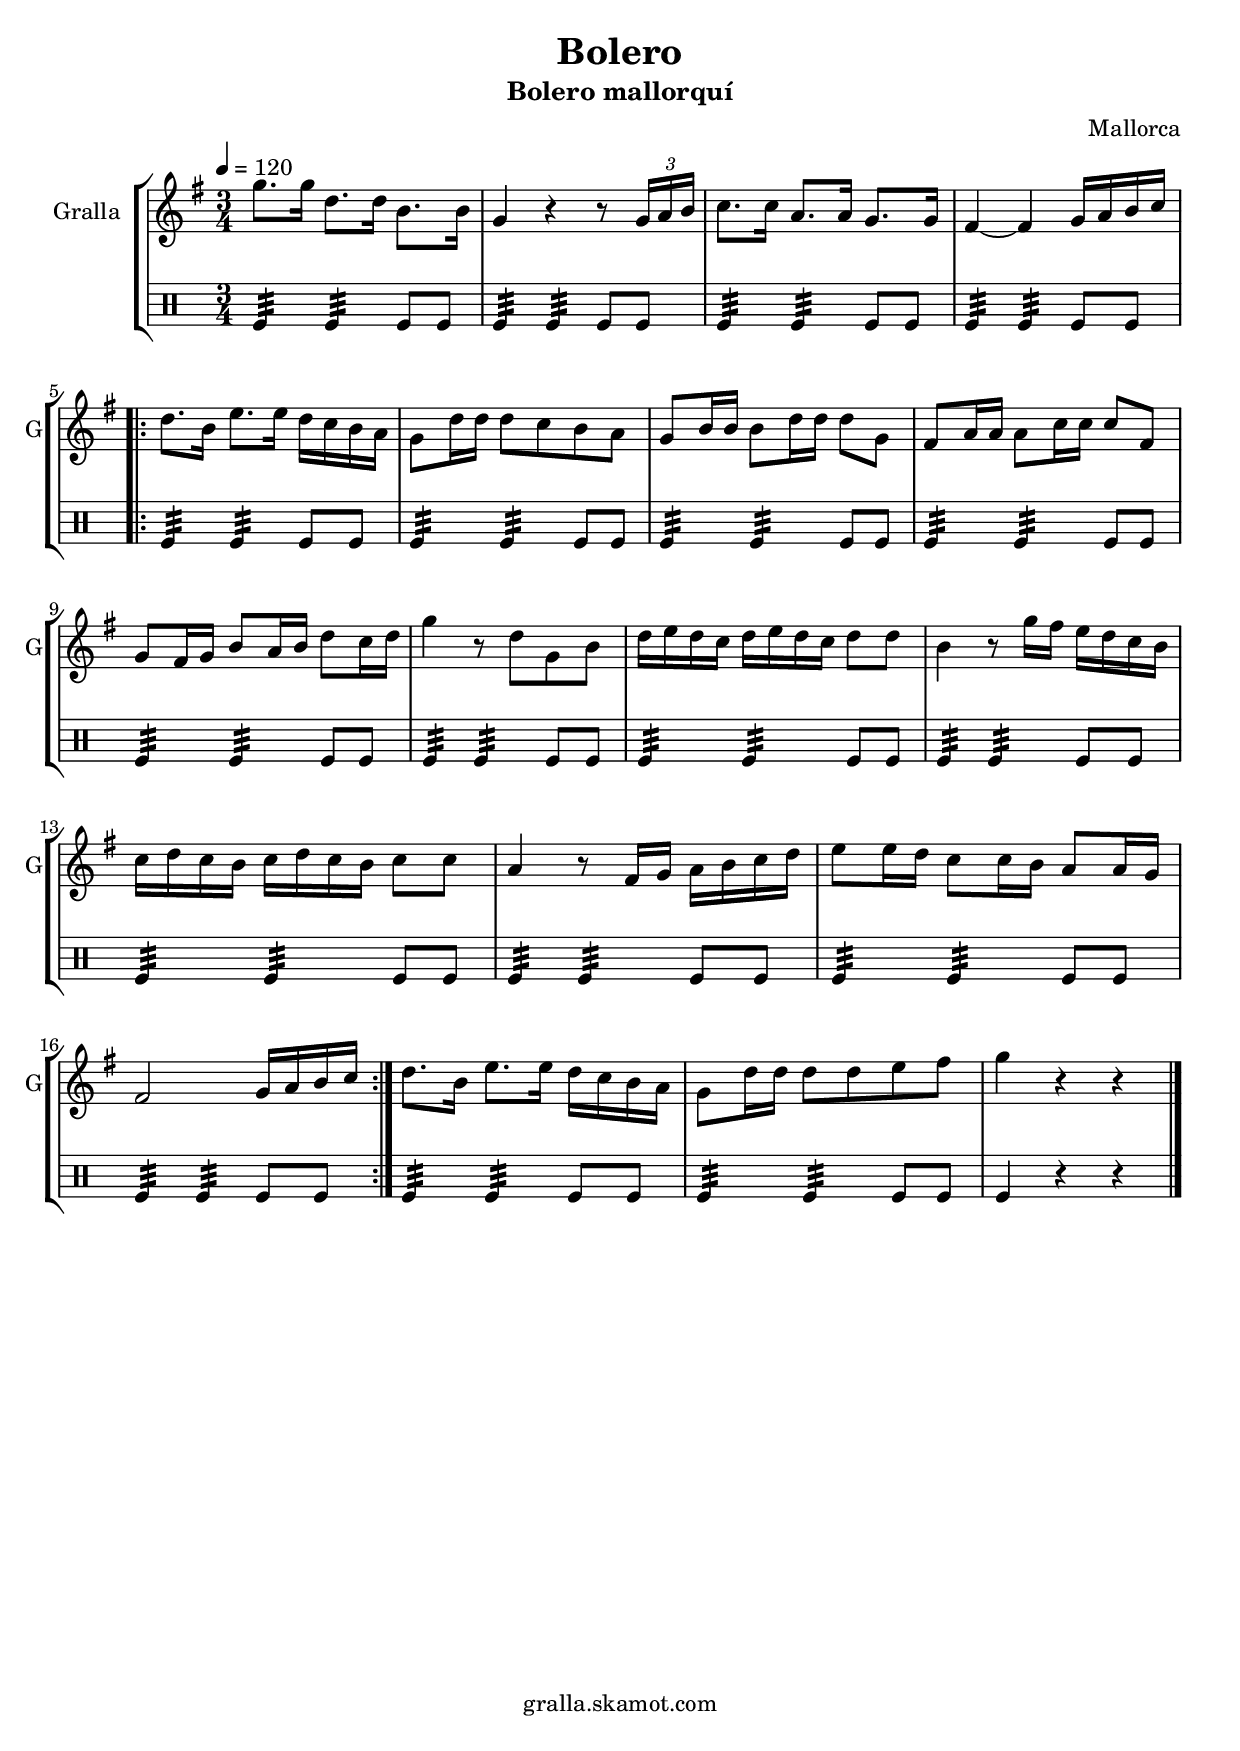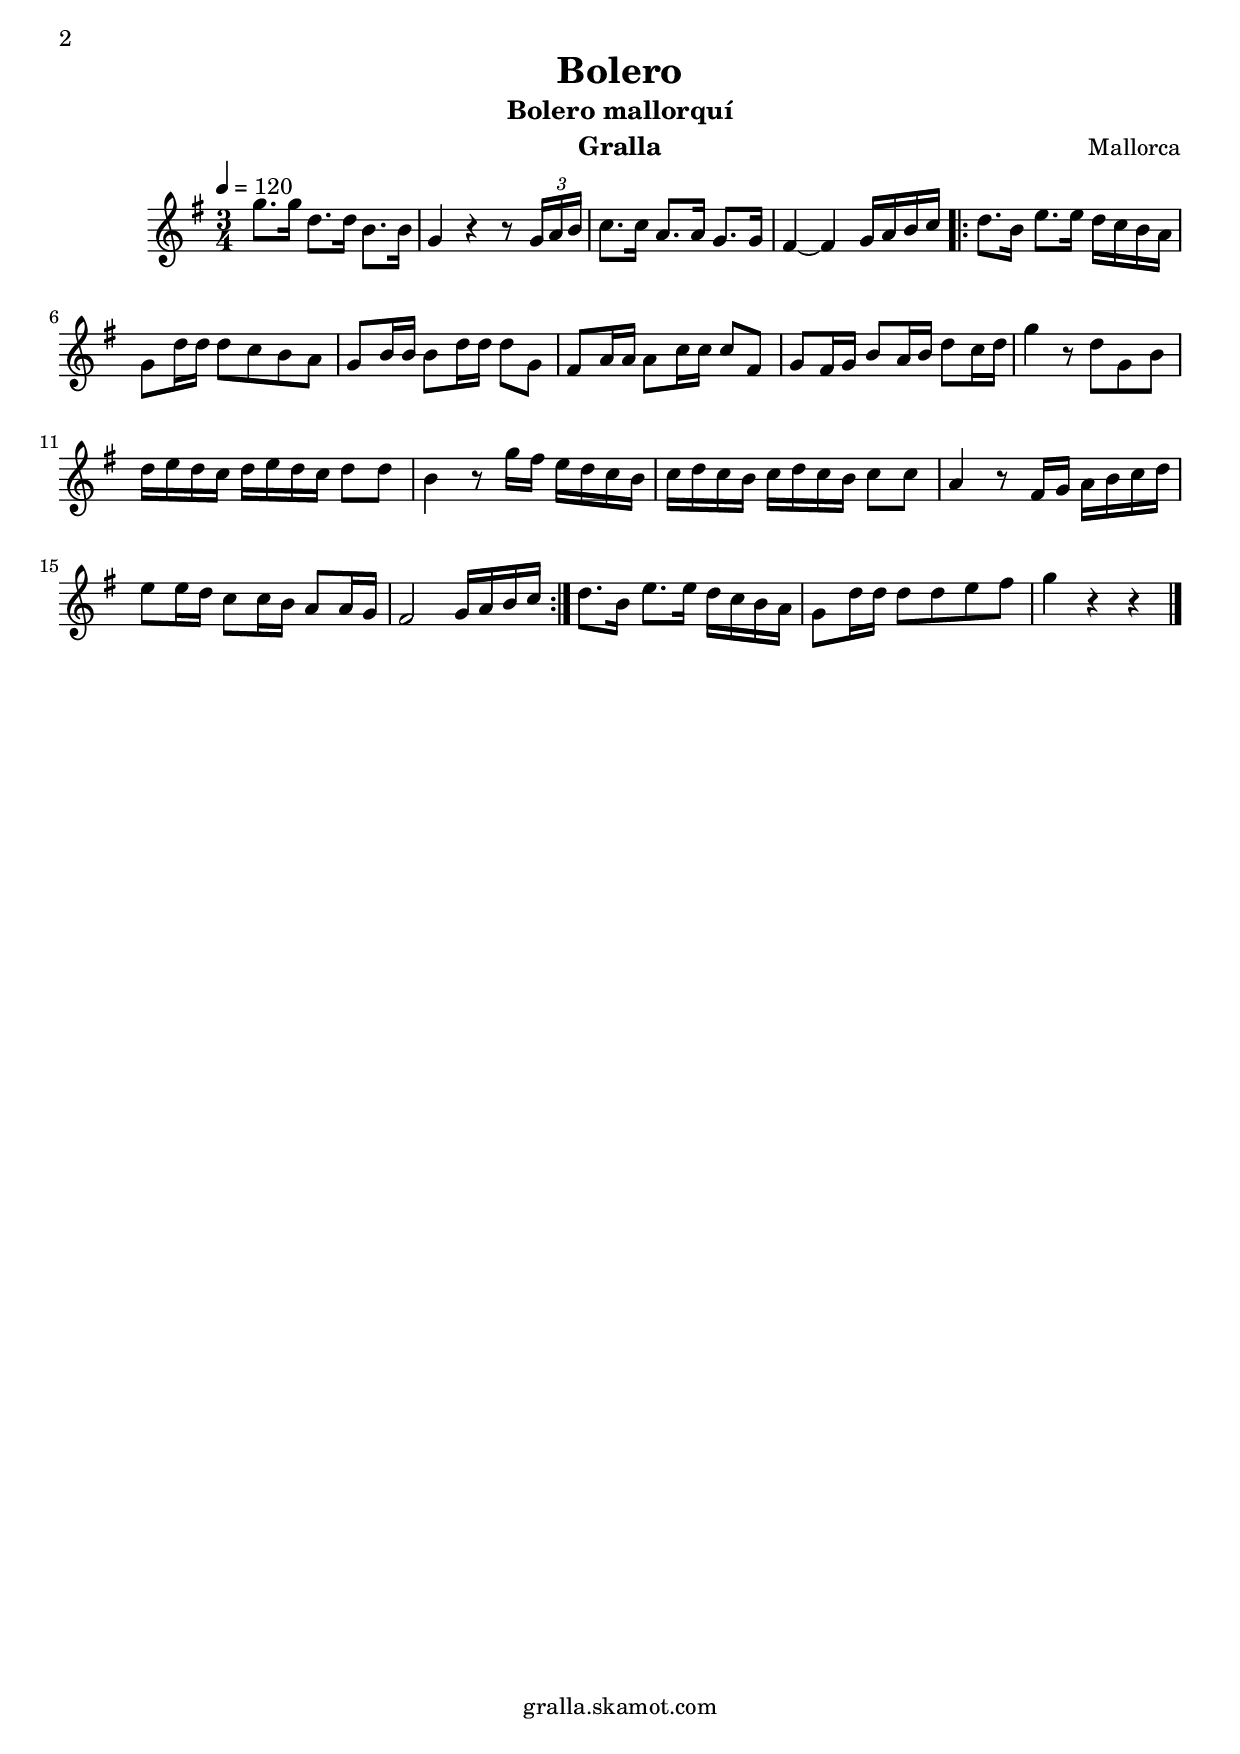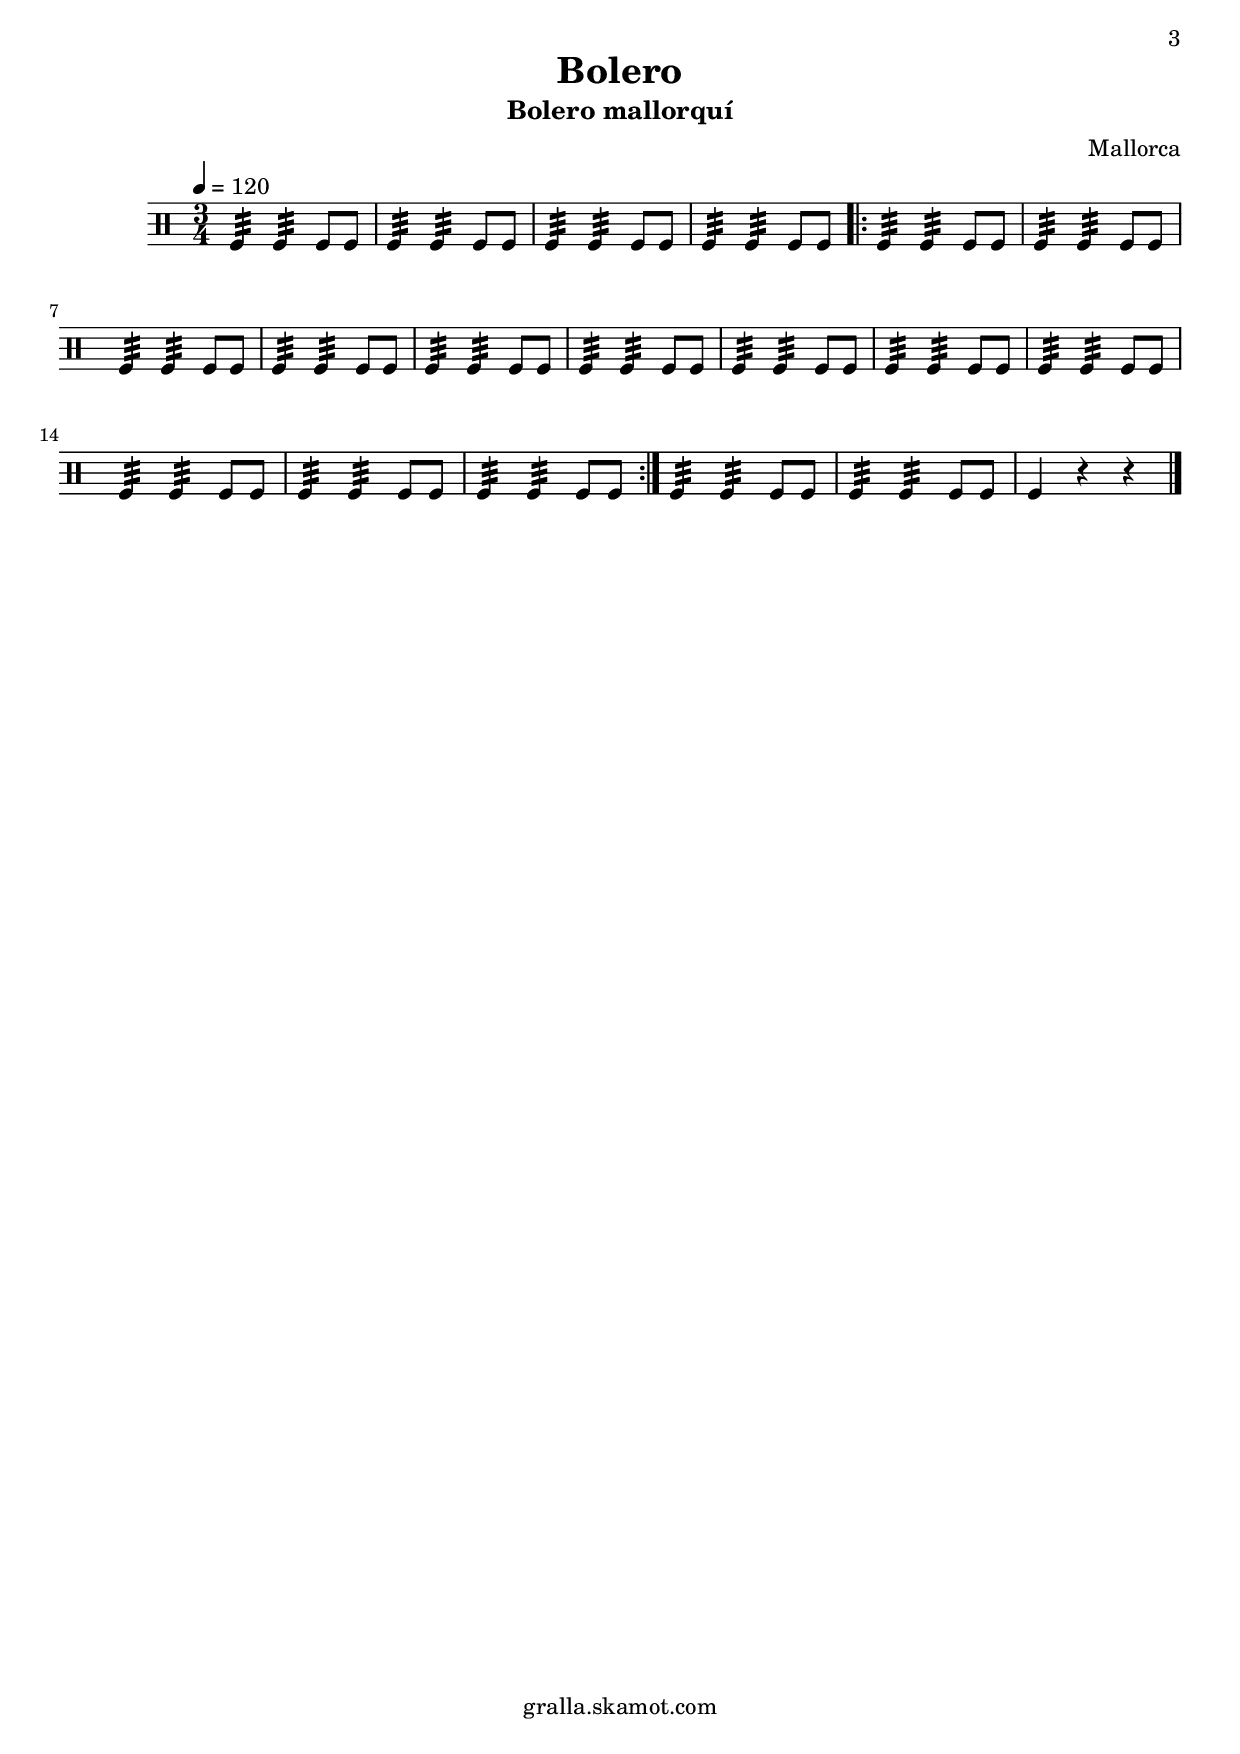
\version "2.16.2"

\header {
  dedication=""
  title="Bolero"
  subtitle="Bolero mallorquí"
  subsubtitle=""
  poet=""
  meter=""
  piece=""
  composer="Mallorca"
  arranger=""
  opus=""
  instrument=""
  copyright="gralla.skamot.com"
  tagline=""
}

liniaroAa =
\relative g''
{
  \tempo 4=120
  \clef treble
  \key g \major
  \time 3/4
  g8. g16 d8. d16 b8. b16  |
  g4 r r8 \times 2/3 { g16 a b }  |
  c8. c16 a8. a16 g8. g16  |
  fis4 ~ fis g16 a b c  |
  %05
  \repeat volta 2 { d8. b16 e8. e16 d c b a  |
  g8 d'16 d d8 c b a  |
  g8 b16 b b8 d16 d d8 g,  |
  fis8 a16 a a8 c16 c c8 fis,  |
  g8 fis16 g b8 a16 b d8 c16 d  |
  %10
  g4 r8 d g, b  |
  d16 e d c d e d c d8 d  |
  b4 r8 g'16 fis e d c b  |
  c16 d c b c d c b c8 c  |
  a4 r8 fis16 g a b c d  |
  %15
  e8 e16 d c8 c16 b a8 a16 g  |
  fis2 g16 a b c  | }
  d8. b16 e8. e16 d c b a  |
  g8 d'16 d d8 d e fis  |
  g4 r r  \bar "|."
}

liniaroAb =
\drummode
{
  \tempo 4=120
  \time 3/4
  tomfl4:32 tomfl:32 tomfl8 tomfl  |
  tomfl4:32 tomfl:32 tomfl8 tomfl  |
  tomfl4:32 tomfl:32 tomfl8 tomfl  |
  tomfl4:32 tomfl:32 tomfl8 tomfl  |
  %05
  \repeat volta 2 { tomfl4:32 tomfl:32 tomfl8 tomfl  |
  tomfl4:32 tomfl:32 tomfl8 tomfl  |
  tomfl4:32 tomfl:32 tomfl8 tomfl  |
  tomfl4:32 tomfl:32 tomfl8 tomfl  |
  tomfl4:32 tomfl:32 tomfl8 tomfl  |
  %10
  tomfl4:32 tomfl:32 tomfl8 tomfl  |
  tomfl4:32 tomfl:32 tomfl8 tomfl  |
  tomfl4:32 tomfl:32 tomfl8 tomfl  |
  tomfl4:32 tomfl:32 tomfl8 tomfl  |
  tomfl4:32 tomfl:32 tomfl8 tomfl  |
  %15
  tomfl4:32 tomfl:32 tomfl8 tomfl  |
  tomfl4:32 tomfl:32 tomfl8 tomfl  | }
  tomfl4:32 tomfl:32 tomfl8 tomfl  |
  tomfl4:32 tomfl:32 tomfl8 tomfl  |
  tomfl4 r r  \bar "|."
}

\bookpart {
  \score {
    \new StaffGroup {
      \override Score.RehearsalMark.self-alignment-X = #LEFT
      <<
        \new Staff \with {instrumentName = #"Gralla" shortInstrumentName = #"G"} \liniaroAa
        \new DrumStaff \with {instrumentName = #"" shortInstrumentName = #" "} \liniaroAb
      >>
    }
    \layout {}
  }
  \score { \unfoldRepeats
    \new StaffGroup {
      \override Score.RehearsalMark.self-alignment-X = #LEFT
      <<
        \new Staff \with {instrumentName = #"Gralla" shortInstrumentName = #"G"} \liniaroAa
        \new DrumStaff \with {instrumentName = #"" shortInstrumentName = #" "} \liniaroAb
      >>
    }
    \midi {
      \set Staff.midiInstrument = "oboe"
      \set DrumStaff.midiInstrument = "drums"
    }
  }
}

\bookpart {
  \header {instrument="Gralla"}
  \score {
    \new StaffGroup {
      \override Score.RehearsalMark.self-alignment-X = #LEFT
      <<
        \new Staff \liniaroAa
      >>
    }
    \layout {}
  }
  \score { \unfoldRepeats
    \new StaffGroup {
      \override Score.RehearsalMark.self-alignment-X = #LEFT
      <<
        \new Staff \liniaroAa
      >>
    }
    \midi {
      \set Staff.midiInstrument = "oboe"
      \set DrumStaff.midiInstrument = "drums"
    }
  }
}

\bookpart {
  \header {instrument=""}
  \score {
    \new StaffGroup {
      \override Score.RehearsalMark.self-alignment-X = #LEFT
      <<
        \new DrumStaff \liniaroAb
      >>
    }
    \layout {}
  }
  \score { \unfoldRepeats
    \new StaffGroup {
      \override Score.RehearsalMark.self-alignment-X = #LEFT
      <<
        \new DrumStaff \liniaroAb
      >>
    }
    \midi {
      \set Staff.midiInstrument = "oboe"
      \set DrumStaff.midiInstrument = "drums"
    }
  }
}

